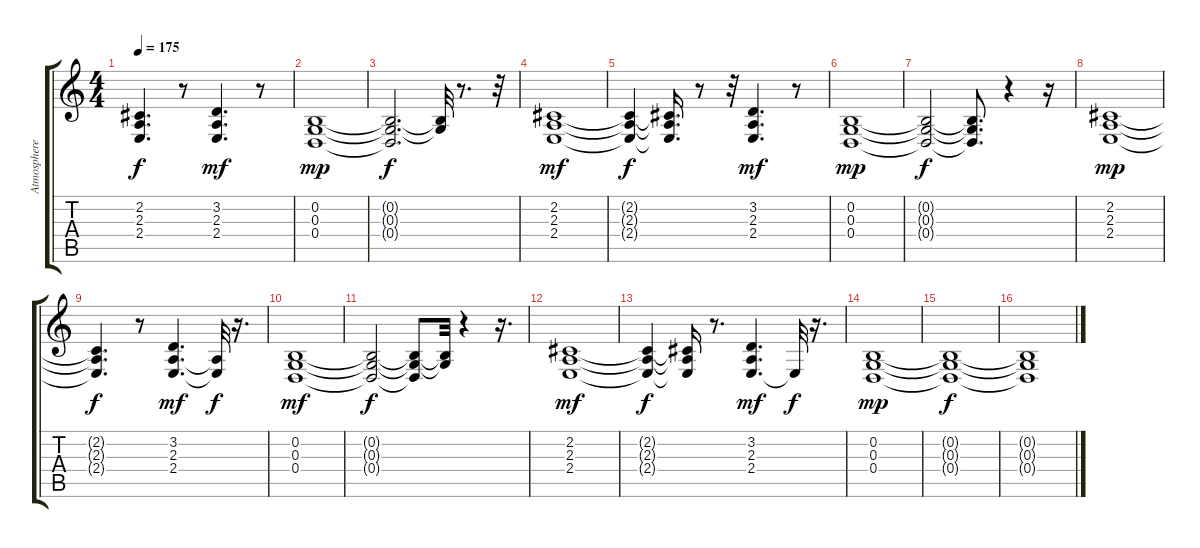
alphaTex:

\track ("Atmosphere" "Atmosphere") {instrument fx4atmosphere}
\staff {score tabs}
\tuning (E4 B3 G3 D3 A2 E2) {hide}
\ts (4 4)
\tempo 175
\clef g2
\ks c
(2.2{t} 2.3{t} 2.4{t}).4{d dy f} r.8 (3.2 2.3 2.4).4{d dy mf} r.8 |
(0.2 0.3 0.4).1{dy mp} |
(0.2{t} 0.3{t} 0.4{t}).2{d dy f} (0.2{t} 0.3{t}).32 r.8{d} r.32 |
(2.2 2.3 2.4).1{dy mf} |
(2.2{t} 2.3{t} 2.4{t}).4{dy f} (2.2{t} 2.3{t} 2.4{t}).16{d} r.8 r.32 (3.2 2.3 2.4).4{d dy mf} r.8 |
(0.2 0.3 0.4).1{dy mp} |
(0.2{t} 0.3{t} 0.4{t}).2{dy f} (0.2{t} 0.3{t} 0.4{t}).8{d} r.4 r.16 |
(2.2 2.3 2.4).1{dy mp} |
(2.2{t} 2.3{t} 2.4{t}).4{d dy f} r.8 (3.2 2.3 2.4).4{d dy mf} (2.3{t} 2.4{t}).32{dy f} r.16{d} |
(0.2 0.3 0.4).1{dy mf} |
(0.2{t} 0.3{t} 0.4{t}).2{dy f} (0.2{t} 0.3{t} 0.4{t}).8 (0.2{t} 0.3{t}).32 r.4 r.16{d} |
(2.2 2.3 2.4).1{dy mf} |
(2.2{t} 2.3{t} 2.4{t}).4{dy f} (2.2{t} 2.3{t} 2.4{t}).16 r.8{d} (3.2 2.3 2.4).4{d dy mf} 2.4{t}.32{dy f} r.16{d} |
(0.2 0.3 0.4).1{dy mp} |
(0.2{t} 0.3{t} 0.4{t}).1{dy f} |
(0.2{t} 0.3{t} 0.4{t}).1
